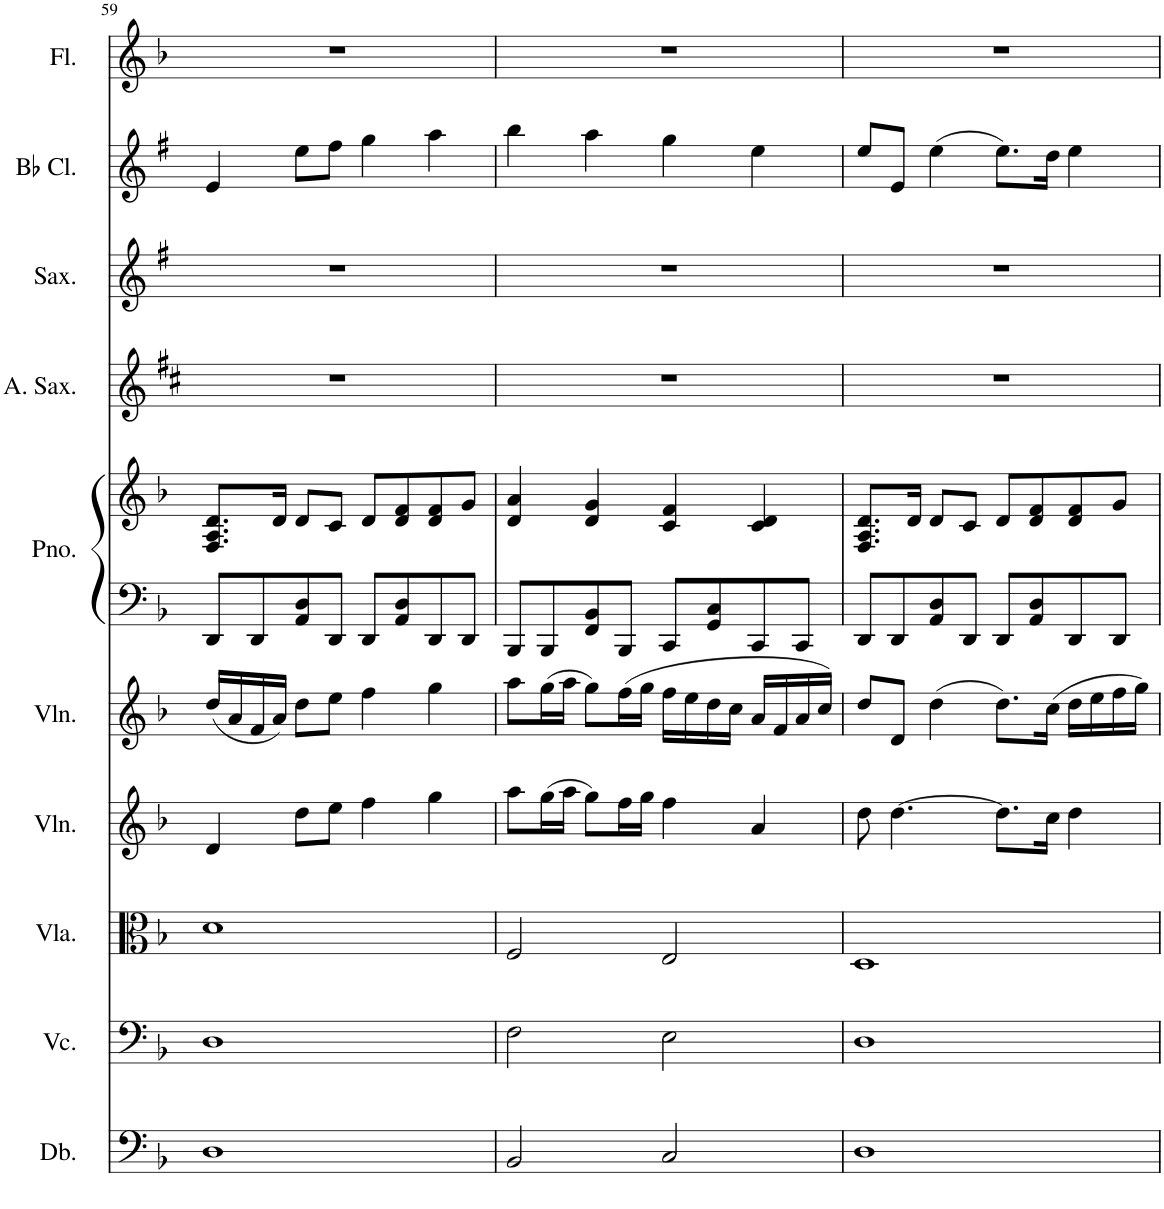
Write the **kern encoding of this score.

**kern	**kern	**kern	**kern	**kern	**kern	**kern	**kern	**kern	**kern	**kern
*part10	*part9	*part8	*part7	*part6	*part5	*part5	*part4	*part3	*part2	*part1
*staff11	*staff10	*staff9	*staff8	*staff7	*staff6	*staff5	*staff4	*staff3	*staff2	*staff1
*I"Double Bass	*I"Violoncello	*I"Viola	*I"Violin	*I"Violin	*I"Grand Piano	*	*I"Alto Saxophone	*I"Saxophone	*I"Bb Clarinet	*I"Flute
*I'Db.	*I'Vc.	*I'Vla.	*I'Vln.	*I'Vln.	*I'Pno.	*	*I'A. Sax.	*I'Sax.	*I'Bb Cl.	*I'Fl.
!!LO:PB:g=z
*clefF4	*clefF4	*clefC3	*clefG2	*clefG2	*clefF4	*clefG2	*clefG2	*clefG2	*clefG2	*clefG2
*Trd7c12	*	*	*	*	*	*	*Trd5c9	*Trd8c14	*Trd1c2	*
*k[b-]	*k[b-]	*k[b-]	*k[b-]	*k[b-]	*k[b-]	*k[b-]	*k[f#c#]	*k[f#]	*k[f#]	*k[b-]
*M4/4	*M4/4	*M4/4	*M4/4	*M4/4	*M4/4	*M4/4	*M4/4	*M4/4	*M4/4	*M4/4
=59	=59	=59	=59	=59	=59	=59	=59	=59	=59	=59
1D	1D	1d	4d/	(16dd/LL	8DD/L	8.F/ 8.A/ 8.d/L	1r	1r	4e/	1r
.	.	.	.	16a/	.	.	.	.	.	.
.	.	.	.	16f/	8DD/	.	.	.	.	.
.	.	.	.	16a/JJ)	.	16d/Jk	.	.	.	.
.	.	.	8dd\L	8dd\L	8AA/ 8D/	8d/L	.	.	8ee\L	.
.	.	.	8ee\J	8ee\J	8DD/J	8c/J	.	.	8ff#\J	.
.	.	.	4ff\	4ff\	8DD/L	8d/L	.	.	4gg\	.
.	.	.	.	.	8AA/ 8D/	8d/ 8f/	.	.	.	.
.	.	.	4gg\	4gg\	8DD/	8d/ 8f/	.	.	4aa\	.
.	.	.	.	.	8DD/J	8g/J	.	.	.	.
=60	=60	=60	=60	=60	=60	=60	=60	=60	=60	=60
2BB-/	2F\	2F/	8aa\L	8aa\L	8BBB-/L	4d/ 4a/	1r	1r	4bb\	1r
.	.	.	(16gg\L	(16gg\L	8BBB-/	.	.	.	.	.
.	.	.	16aa\JJ	16aa\JJ	.	.	.	.	.	.
.	.	.	8gg\L)	8gg\L)	8FF/ 8BB-/	4d/ 4g/	.	.	4aa\	.
.	.	.	16ff\L	(16ff\L	8BBB-/J	.	.	.	.	.
.	.	.	16gg\JJ	16gg\JJ	.	.	.	.	.	.
2C/	2E\	2E/	4ff\	16ff\LL	8CC/L	4c/ 4f/	.	.	4gg\	.
.	.	.	.	16ee\	.	.	.	.	.	.
.	.	.	.	16dd\	8GG/ 8C/	.	.	.	.	.
.	.	.	.	16cc\JJ	.	.	.	.	.	.
.	.	.	4a/	16a/LL	8CC/	4c/ 4d/	.	.	4ee\	.
.	.	.	.	16f/	.	.	.	.	.	.
.	.	.	.	16a/	8CC/J	.	.	.	.	.
.	.	.	.	16cc/JJ)	.	.	.	.	.	.
=61	=61	=61	=61	=61	=61	=61	=61	=61	=61	=61
1D	1D	1D	8dd\	8dd/L	8DD/L	8.F/ 8.A/ 8.d/L	1r	1r	8ee/L	1r
.	.	.	[4.dd\	8d/J	8DD/	.	.	.	8e/J	.
.	.	.	.	.	.	16d/Jk	.	.	.	.
.	.	.	.	(4dd\	8AA/ 8D/	8d/L	.	.	(4ee\	.
.	.	.	.	.	8DD/J	8c/J	.	.	.	.
.	.	.	8.dd\L]	8.dd\L)	8DD/L	8d/L	.	.	8.ee\L)	.
.	.	.	.	.	8AA/ 8D/	8d/ 8f/	.	.	.	.
.	.	.	16cc\Jk	(16cc\Jk	.	.	.	.	16dd\Jk	.
.	.	.	4dd\	16dd\LL	8DD/	8d/ 8f/	.	.	4ee\	.
.	.	.	.	16ee\	.	.	.	.	.	.
.	.	.	.	16ff\	8DD/J	8g/J	.	.	.	.
.	.	.	.	16gg\JJ)	.	.	.	.	.	.
=	=	=	=	=	=	=	=	=	=	=
*-	*-	*-	*-	*-	*-	*-	*-	*-	*-	*-
